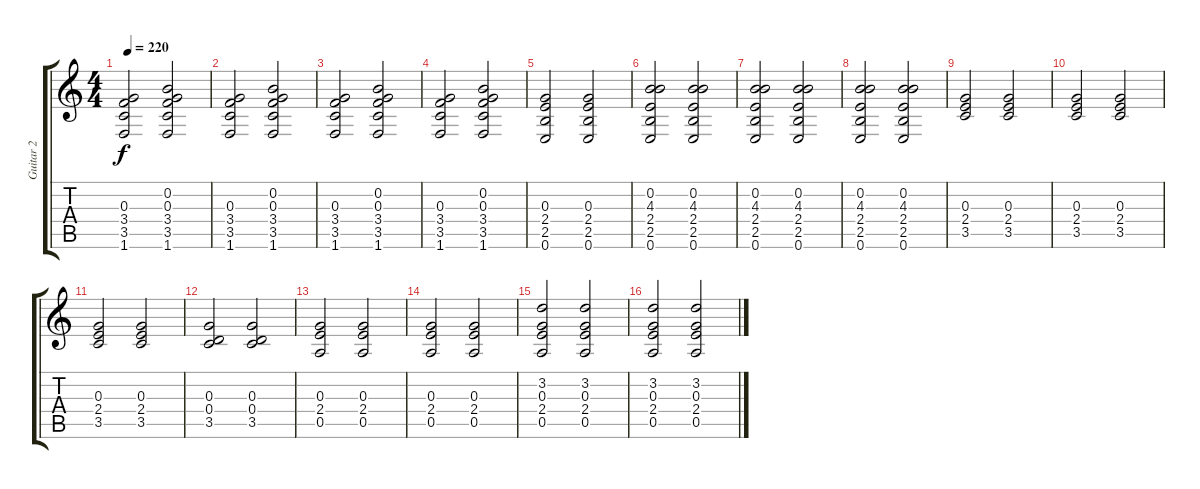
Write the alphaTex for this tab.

\track ("Guitar 2" "Guitar 2") {instrument acousticguitarsteel}
\staff {score tabs}
\tuning (E4 B3 G3 D3 A2 E2) {hide}
\ts (4 4)
\tempo 220
\clef g2
\ks c
(0.3 3.4 3.5 1.6).2{dy f balance 16 instrument acousticguitarsteel} (0.2 0.3 3.4 3.5 1.6).2 |
(0.3 3.4 3.5 1.6).2 (0.2 0.3 3.4 3.5 1.6).2 |
(0.3 3.4 3.5 1.6).2 (0.2 0.3 3.4 3.5 1.6).2 |
(0.3 3.4 3.5 1.6).2 (0.2 0.3 3.4 3.5 1.6).2 |
(0.3 2.4 2.5 0.6).2 (0.3 2.4 2.5 0.6).2 |
(0.2 4.3 2.4 2.5 0.6).2 (0.2 4.3 2.4 2.5 0.6).2 |
(0.2 4.3 2.4 2.5 0.6).2 (0.2 4.3 2.4 2.5 0.6).2 |
(0.2 4.3 2.4 2.5 0.6).2 (0.2 4.3 2.4 2.5 0.6).2 |
(0.3 2.4 3.5).2 (0.3 2.4 3.5).2 |
(0.3 2.4 3.5).2 (0.3 2.4 3.5).2 |
(0.3 2.4 3.5).2 (0.3 2.4 3.5).2 |
(0.3 0.4 3.5).2 (0.3 0.4 3.5).2 |
(0.3 2.4 0.5).2 (0.3 2.4 0.5).2 |
(0.3 2.4 0.5).2 (0.3 2.4 0.5).2 |
(3.2 0.3 2.4 0.5).2 (3.2 0.3 2.4 0.5).2 |
(3.2 0.3 2.4 0.5).2 (3.2 0.3 2.4 0.5).2
